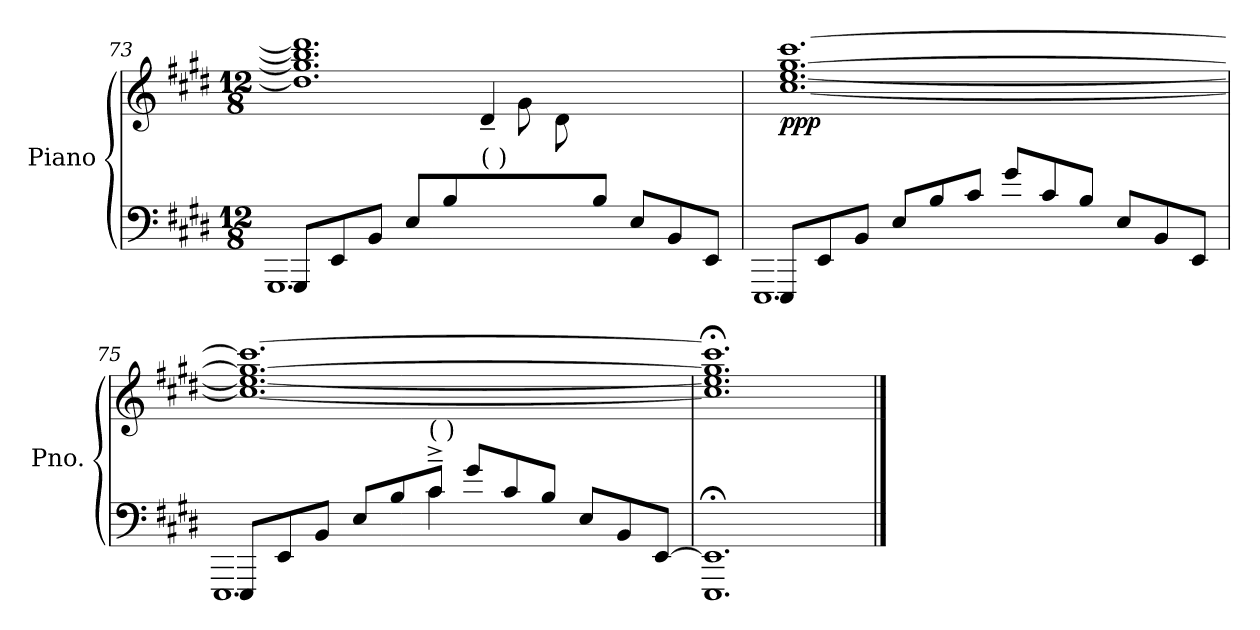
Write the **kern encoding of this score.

**kern	**kern	**dynam
*part1	*part1	*part1
*staff2	*staff1	*staff1/2
*I"Piano	*	*
*I'Pno.	*	*
!!LO:LB:g=z
*clefF4	*clefG2	*
*k[f#c#g#d#]	*k[f#c#g#d#]	*
*M12/8	*M12/8	*
*MM78	*MM78	*
=73	=73	=73
*^	*^	*
*	*	*	*^	*
8GGG#/L	1.GGG#	1.dd#] 1.gg#] 1.bb] 1.ddd#]	4.ryy	8ryy	.
*	*	*	*v	*v	*
8EE/	.	.	.	.
8BB/J	.	.	.	.
8E/L	.	.	4ryy	.
8B/	.	.	.	.
*	*	*	*^	*
!LO:TX:a:t=(   )	!	!	!	!	!
4.ryy	.	.	4d#~/	8d#^\J	.
.	.	.	.	8g#\L	.
.	.	.	8ryy	8d#\	.
8B/J	.	.	2ryy	2ryy	.
8E/L	.	.	.	.	.
8BB/	.	.	.	.	.
8EE/J	.	.	.	.	.
*	*	*v	*v	*v	*
=74	=74	=74	=74
!	!	!	!LO:DY:b
8EEE/L	1.EEE	[1.cc# [1.ee [1.gg# [1.ccc#	ppp
8EE/	.	.	.
8BB/J	.	.	.
8E/L	.	.	.
8B/	.	.	.
8c#/J	.	.	.
8g#/L	.	.	.
8c#/	.	.	.
8B/J	.	.	.
8E/L	.	.	.
8BB/	.	.	.
8EE/J	.	.	.
=75	=75	=75	=75
*	*^	*	*
8EEE/L	1.EEE	4.ryy	1.cc#_ 1.ee_ 1.gg#_ 1.ccc#_	.
8EE/	.	.	.	.
8BB/J	.	.	.	.
8E/L	.	4ryy	.	.
8B/	.	.	.	.
!LO:TX:a:t=(   )	!	!	!	!
8c#~^/J	.	4c#\	.	.
8g#/L	.	.	.	.
8c#/	.	4rBByy	.	.
8B/J	.	.	.	.
8E/L	.	4.ryy	.	.
8BB/	.	.	.	.
[8EE/J	.	.	.	.
*v	*v	*v	*	*
=76	=76	=76
1.EEE;< 1.EE];<	1.cc#];< 1.ee];< 1.gg#];< 1.ccc#];<	.
==	==	==
*-	*-	*-
